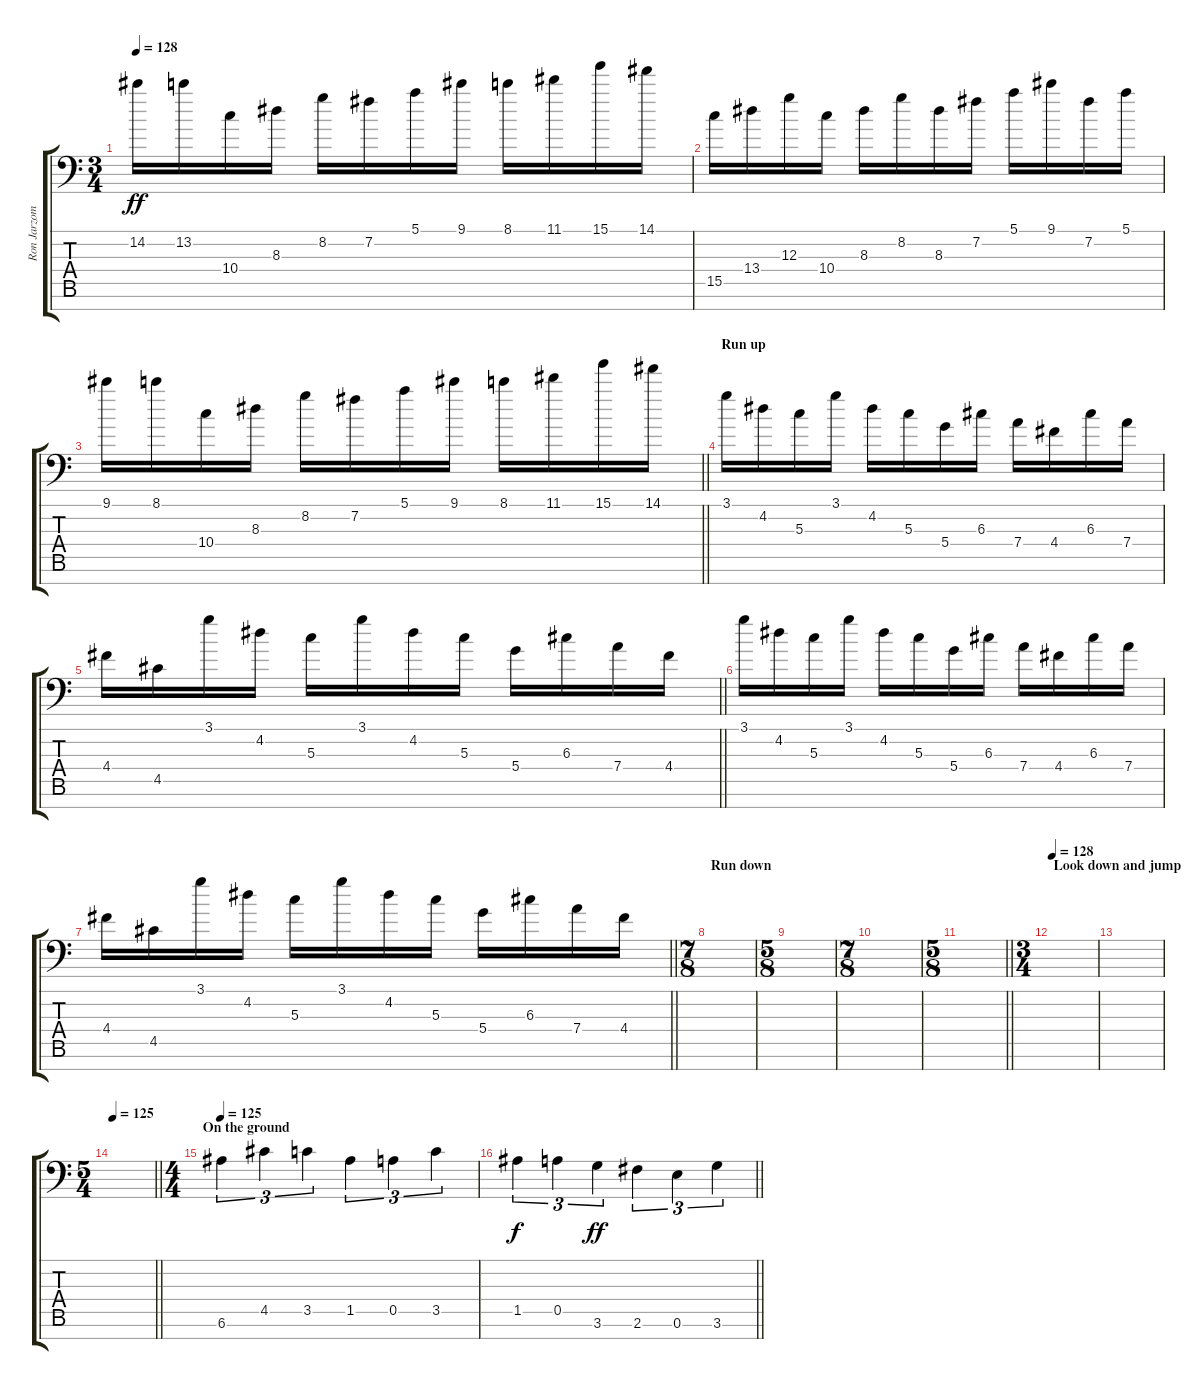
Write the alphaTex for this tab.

\track ("Ron Jarzombek Lead 2" "Ron Jarzom") {instrument distortionguitar}
\staff {score tabs}
\tuning (E4 B3 G3 D3 A2 E2 A1) {hide}
\ts (3 4)
\tempo 128
\clef f4
\ks c
14.2.16{dy ff} 13.2.16 10.4.16 8.3.16 8.2.16 7.2.16 5.1.16 9.1.16 8.1.16 11.1.16 15.1.16 14.1.16 |
15.5.16 13.4.16 12.3.16 10.4.16 8.3.16 8.2.16 8.3.16 7.2.16 5.1.16 9.1.16 7.2.16 5.1.16 |
\barLineRight lightlight
9.1.16 8.1.16 10.4.16 8.3.16 8.2.16 7.2.16 5.1.16 9.1.16 8.1.16 11.1.16 15.1.16 14.1.16 |
\section ("" "Run up")
3.1.16 4.2.16 5.3.16 3.1.16 4.2.16 5.3.16 5.4.16 6.3.16 7.4.16 4.4.16 6.3.16 7.4.16 |
\barLineRight lightlight
4.4.16 4.5.16 3.1.16 4.2.16 5.3.16 3.1.16 4.2.16 5.3.16 5.4.16 6.3.16 7.4.16 4.4.16 |
3.1.16 4.2.16 5.3.16 3.1.16 4.2.16 5.3.16 5.4.16 6.3.16 7.4.16 4.4.16 6.3.16 7.4.16 |
\barLineRight lightlight
4.4.16 4.5.16 3.1.16 4.2.16 5.3.16 3.1.16 4.2.16 5.3.16 5.4.16 6.3.16 7.4.16 4.4.16 |
\ts (7 8)
\section ("" "Run down")
|
\ts (5 8)
|
\ts (7 8)
|
\ts (5 8)
\barLineRight lightlight
|
\ts (3 4)
\section ("" "Look down and jump")
\tempo 128
|
|
\ts (5 4)
\tempo 125
\barLineRight lightlight
|
\ts (4 4)
\section ("" "On the ground")
\tempo 125
6.6.4{tu (3 2)} 4.5.4{tu (3 2)} 3.5.4{tu (3 2)} 1.5.4{tu (3 2)} 0.5.4{tu (3 2)} 3.5.4{tu (3 2)} |
\barLineRight lightlight
1.5.4{tu (3 2) dy f} 0.5.4{tu (3 2)} 3.6.4{tu (3 2) dy ff} 2.6.4{tu (3 2)} 0.6.4{tu (3 2)} 3.6.4{tu (3 2)}
